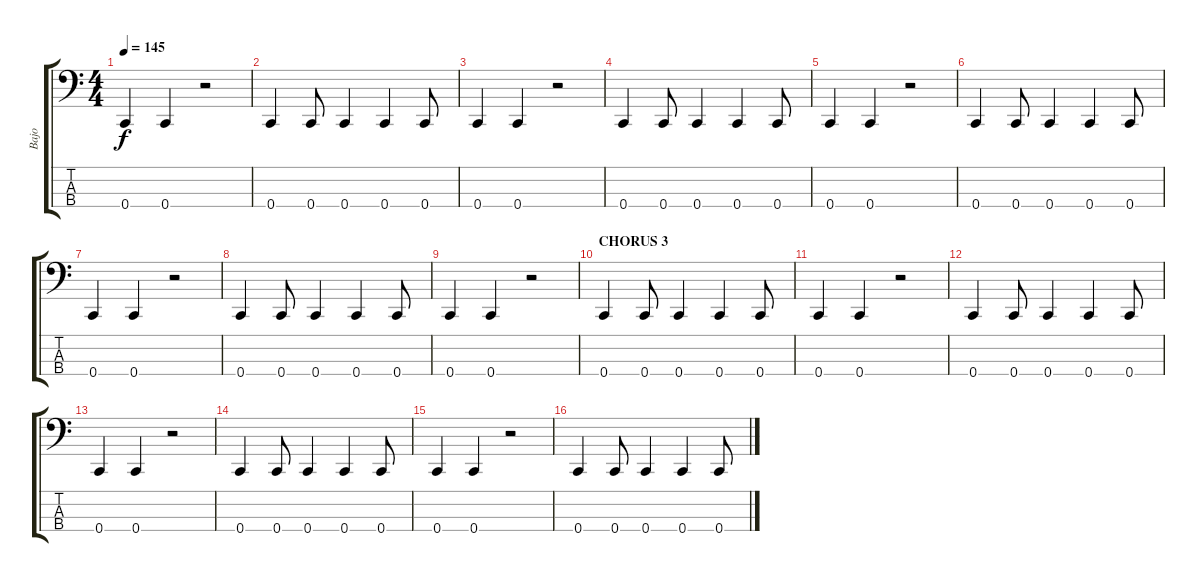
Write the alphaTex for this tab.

\track ("Bajo" "Bajo") {instrument electricbassfinger}
\staff {score tabs}
\tuning (Eb2 Bb1 F1 C1) {hide}
\ts (4 4)
\tempo 145
\clef f4
\ks c
0.4.4{dy f} 0.4.4 r.2 |
0.4.4 0.4.8 0.4.4 0.4.4 0.4.8 |
0.4.4 0.4.4 r.2 |
0.4.4 0.4.8 0.4.4 0.4.4 0.4.8 |
0.4.4 0.4.4 r.2 |
0.4.4 0.4.8 0.4.4 0.4.4 0.4.8 |
0.4.4 0.4.4 r.2 |
0.4.4 0.4.8 0.4.4 0.4.4 0.4.8 |
0.4.4 0.4.4 r.2 |
\section ("" "CHORUS 3")
0.4.4 0.4.8 0.4.4 0.4.4 0.4.8 |
0.4.4 0.4.4 r.2 |
0.4.4 0.4.8 0.4.4 0.4.4 0.4.8 |
0.4.4 0.4.4 r.2 |
0.4.4 0.4.8 0.4.4 0.4.4 0.4.8 |
0.4.4 0.4.4 r.2 |
0.4.4 0.4.8 0.4.4 0.4.4 0.4.8
